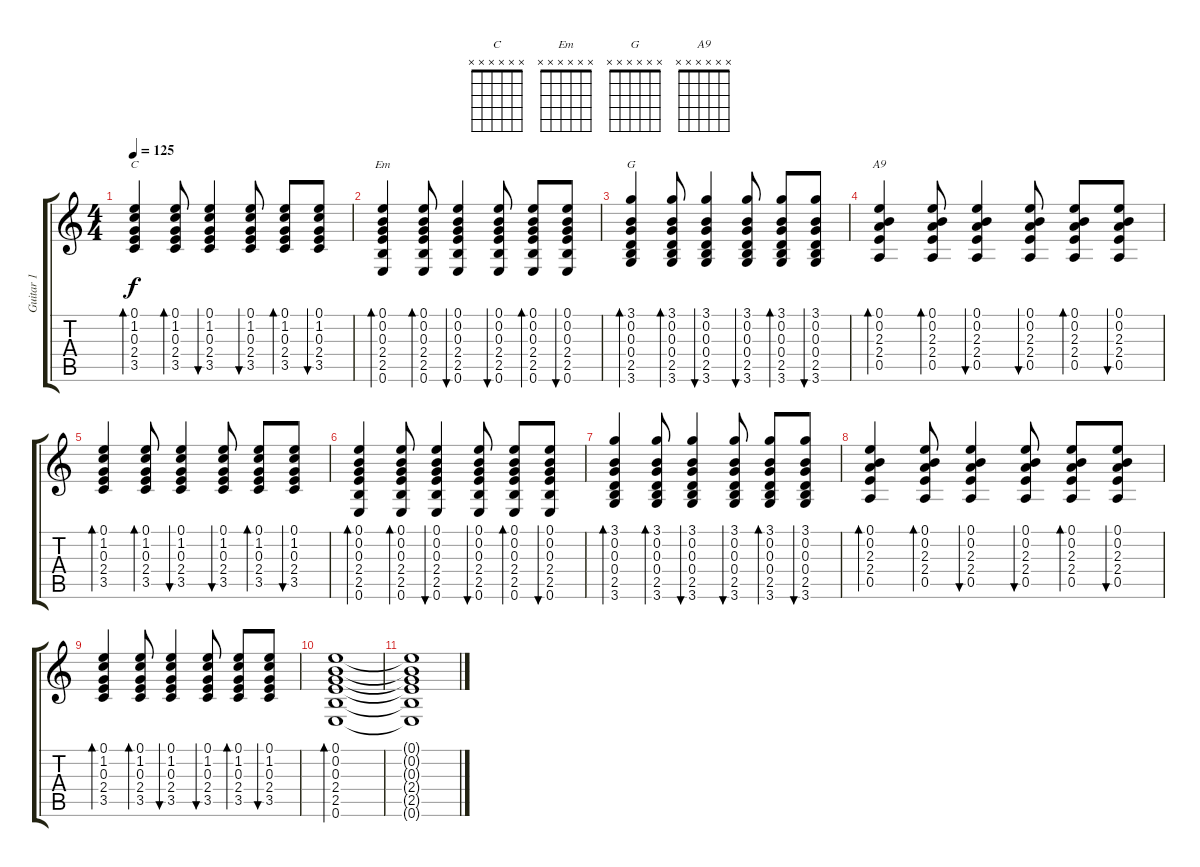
\track ("Guitar 1" "Guitar 1") {instrument acousticguitarsteel}
\staff {score tabs}
\tuning (E4 B3 G3 D3 A2 E2) {hide}
\chord ("C" x x x x x x)
\chord ("Em" x x x x x x)
\chord ("G" x x x x x x)
\chord ("A9" x x x x x x)
\ts (4 4)
\tempo 125
\clef g2
\ks c
(0.1 1.2 0.3 2.4 3.5).4{bd 60 ch "C" dy f} (0.1 1.2 0.3 2.4 3.5).8{bd 30} (0.1 1.2 0.3 2.4 3.5).4{bu 30} (0.1 1.2 0.3 2.4 3.5).8{bu 60} (0.1 1.2 0.3 2.4 3.5).8{bd 30} (0.1 1.2 0.3 2.4 3.5).8{bu 60} |
(0.1 0.2 0.3 2.4 2.5 0.6).4{bd 60 ch "Em"} (0.1 0.2 0.3 2.4 2.5 0.6).8{bd 60} (0.1 0.2 0.3 2.4 2.5 0.6).4{bu 60} (0.1 0.2 0.3 2.4 2.5 0.6).8{bu 60} (0.1 0.2 0.3 2.4 2.5 0.6).8{bd 60} (0.1 0.2 0.3 2.4 2.5 0.6).8{bu 60} |
(3.1 0.2 0.3 0.4 2.5 3.6).4{bd 60 ch "G"} (3.1 0.2 0.3 0.4 2.5 3.6).8{bd 30} (3.1 0.2 0.3 0.4 2.5 3.6).4{bu 30} (3.1 0.2 0.3 0.4 2.5 3.6).8{bu 30} (3.1 0.2 0.3 0.4 2.5 3.6).8{bd 30} (3.1 0.2 0.3 0.4 2.5 3.6).8{bu 60} |
(0.1 0.2 2.3 2.4 0.5).4{bd 60 ch "A9"} (0.1 0.2 2.3 2.4 0.5).8{bd 30} (0.1 0.2 2.3 2.4 0.5).4{bu 30} (0.1 0.2 2.3 2.4 0.5).8{bu 60} (0.1 0.2 2.3 2.4 0.5).8{bd 30} (0.1 0.2 2.3 2.4 0.5).8{bu 60} |
(0.1 1.2 0.3 2.4 3.5).4{bd 60} (0.1 1.2 0.3 2.4 3.5).8{bd 30} (0.1 1.2 0.3 2.4 3.5).4{bu 30} (0.1 1.2 0.3 2.4 3.5).8{bu 60} (0.1 1.2 0.3 2.4 3.5).8{bd 30} (0.1 1.2 0.3 2.4 3.5).8{bu 60} |
(0.1 0.2 0.3 2.4 2.5 0.6).4{bd 60} (0.1 0.2 0.3 2.4 2.5 0.6).8{bd 60} (0.1 0.2 0.3 2.4 2.5 0.6).4{bu 60} (0.1 0.2 0.3 2.4 2.5 0.6).8{bu 60} (0.1 0.2 0.3 2.4 2.5 0.6).8{bd 60} (0.1 0.2 0.3 2.4 2.5 0.6).8{bu 60} |
(3.1 0.2 0.3 0.4 2.5 3.6).4{bd 60} (3.1 0.2 0.3 0.4 2.5 3.6).8{bd 30} (3.1 0.2 0.3 0.4 2.5 3.6).4{bu 30} (3.1 0.2 0.3 0.4 2.5 3.6).8{bu 30} (3.1 0.2 0.3 0.4 2.5 3.6).8{bd 30} (3.1 0.2 0.3 0.4 2.5 3.6).8{bu 60} |
(0.1 0.2 2.3 2.4 0.5).4{bd 60} (0.1 0.2 2.3 2.4 0.5).8{bd 30} (0.1 0.2 2.3 2.4 0.5).4{bu 30} (0.1 0.2 2.3 2.4 0.5).8{bu 60} (0.1 0.2 2.3 2.4 0.5).8{bd 30} (0.1 0.2 2.3 2.4 0.5).8{bu 60} |
(0.1 1.2 0.3 2.4 3.5).4{bd 60} (0.1 1.2 0.3 2.4 3.5).8{bd 30} (0.1 1.2 0.3 2.4 3.5).4{bu 30} (0.1 1.2 0.3 2.4 3.5).8{bu 60} (0.1 1.2 0.3 2.4 3.5).8{bd 30} (0.1 1.2 0.3 2.4 3.5).8{bu 60} |
(0.1 0.2 0.3 2.4 2.5 0.6).1{bd 120} |
(0.1{t} 0.2{t} 0.3{t} 2.4{t} 2.5{t} 0.6{t}).1
